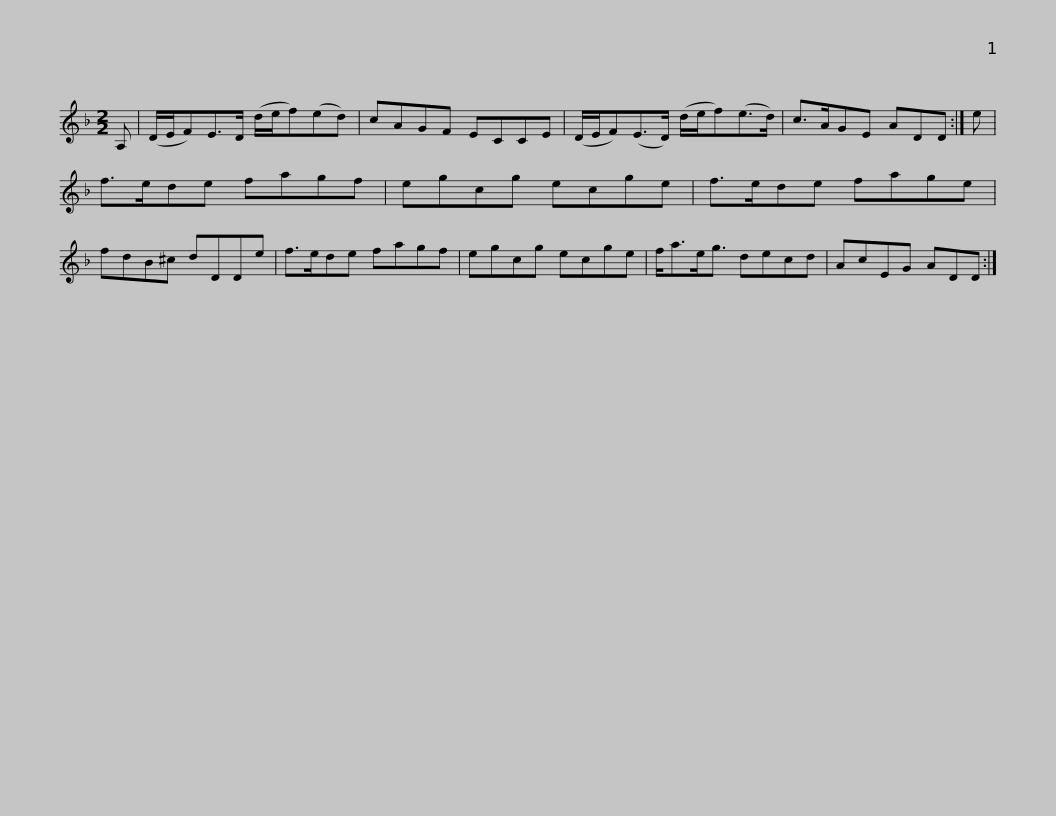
X:1
L:1/8
M:2/2
I:linebreak $
K:Dmin
V:1 treble
V:1
 A, | (D/E/F)E>D (d/e/f)(ed) | cAGF ECCE | (D/E/F)(E>D) (d/e/f)(e>d) | c>AGE ADD :| %5
 e |$ f>ede fagf | egcg ecge | f>ede fage | fdB^c dDDe | %10
 f>ede fagf |$ egcg ecge | f<ae<g decd | AcEG ADD :| %14
